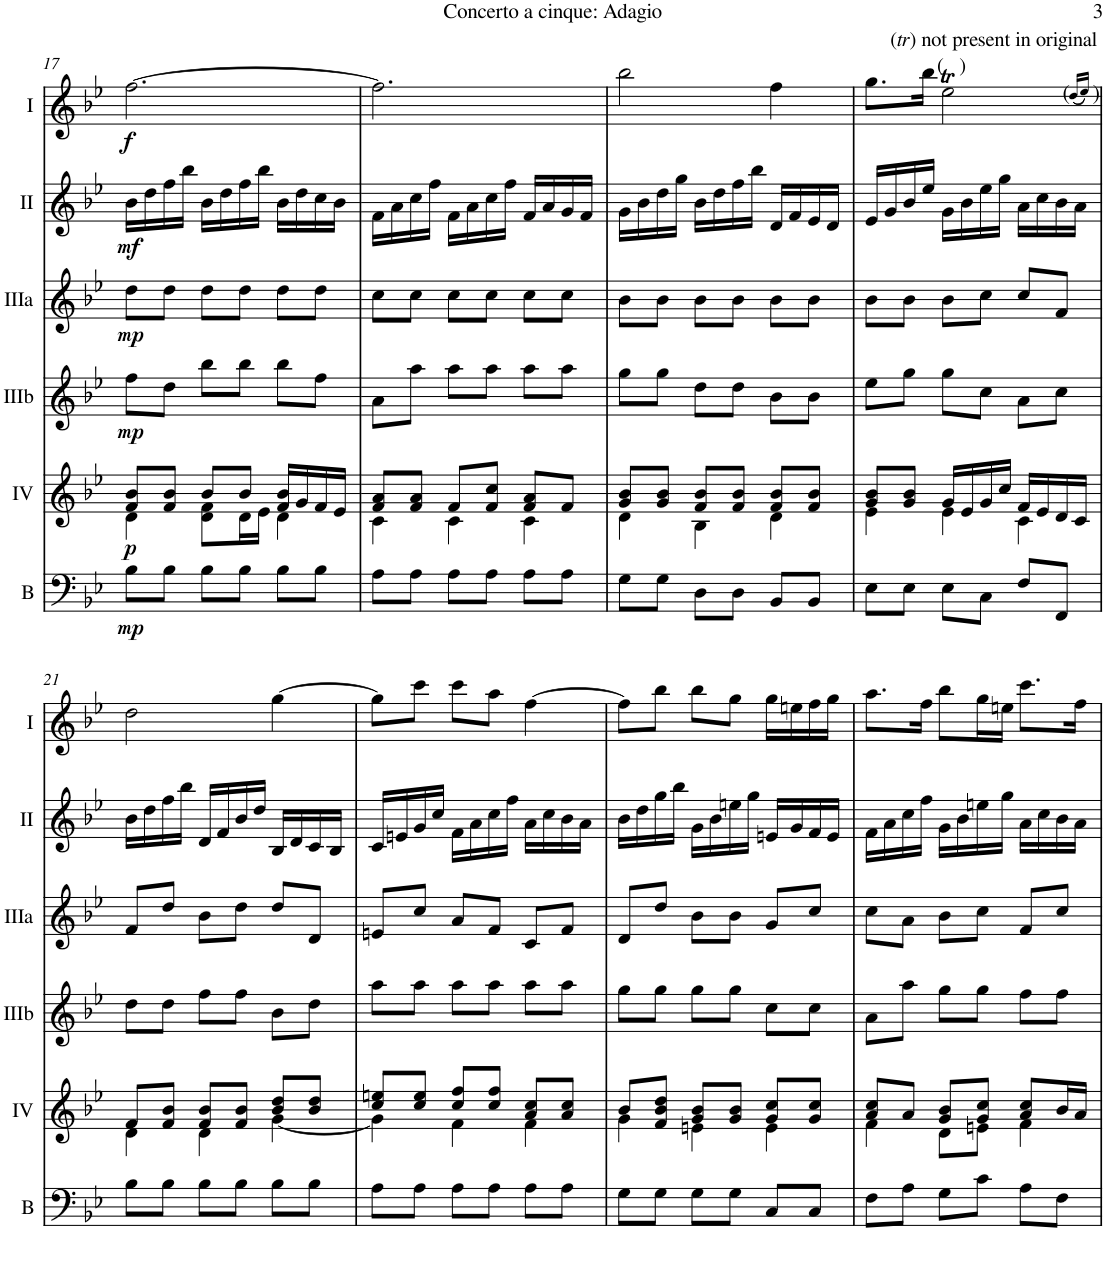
**kern	**dynam	**kern	**dynam	**kern	**dynam	**kern	**dynam	**kern	**dynam	**kern	**dynam
*part6	*part6	*part5	*part5	*part4	*part4	*part3	*part3	*part2	*part2	*part1	*part1
*staff6	*staff6	*staff5	*staff5	*staff4	*staff4	*staff3	*staff3	*staff2	*staff2	*staff1	*staff1
*I"Bass	*	*I"Acc. 4	*	*I"Acc. 3b	*	*I"Acc. 3a	*	*I"Acc. 2	*	*I"Acc. 1	*
*I'B	*	*	*	*	*	*	*	*	*	*	*
!!LO:PB:g=z
*clefF4	*	*clefG2	*	*clefG2	*	*clefG2	*	*clefG2	*	*clefG2	*
*Trd7c12	*	*	*	*Trd7c12	*	*	*	*	*	*	*
*k[b-e-]	*	*k[b-e-]	*	*k[b-e-]	*	*k[b-e-]	*	*k[b-e-]	*	*k[b-e-]	*
*M3/4	*	*M3/4	*	*M3/4	*	*M3/4	*	*M3/4	*	*M3/4	*
=17	=17	=17	=17	=17	=17	=17	=17	=17	=17	=17	=17
*	*	*^	*	*	*	*	*	*	*	*	*
!	!LO:DY:b	!	!	!LO:DY:b	!	!LO:DY:b	!	!LO:DY:b	!	!LO:DY:b	!	!LO:DY:b
8B-\L	mp	8f/ 8b-/L	4d\	p	8ff\L	mp	8dd\L	mp	16b-\LL	mf	[2.ff\	f
.	.	.	.	.	.	.	.	.	16dd\	.	.	.
8B-\J	.	8f/ 8b-/J	.	.	8dd\J	.	8dd\J	.	16ff\	.	.	.
.	.	.	.	.	.	.	.	.	16bb-\JJ	.	.	.
8B-\L	.	8b-/L	8d\ 8f\L	.	8bb-\L	.	8dd\L	.	16b-\LL	.	.	.
.	.	.	.	.	.	.	.	.	16dd\	.	.	.
8B-\J	.	8b-/J	16d\L	.	8bb-\J	.	8dd\J	.	16ff\	.	.	.
.	.	.	16e-\JJ	.	.	.	.	.	16bb-\JJ	.	.	.
8B-\L	.	16f/ 16b-/LL	4d\	.	8bb-\L	.	8dd\L	.	16b-\LL	.	.	.
.	.	16g/	.	.	.	.	.	.	16dd\	.	.	.
8B-\J	.	16f/	.	.	8ff\J	.	8dd\J	.	16cc\	.	.	.
.	.	16e-/JJ	.	.	.	.	.	.	16b-\JJ	.	.	.
=18	=18	=18	=18	=18	=18	=18	=18	=18	=18	=18	=18	=18
8A\L	.	8f/ 8a/L	4c\	.	8a\L	.	8cc\L	.	16f\LL	.	2.ff\]	.
.	.	.	.	.	.	.	.	.	16a\	.	.	.
8A\J	.	8f/ 8a/J	.	.	8aa\J	.	8cc\J	.	16cc\	.	.	.
.	.	.	.	.	.	.	.	.	16ff\JJ	.	.	.
8A\L	.	8f/L	4c\	.	8aa\L	.	8cc\L	.	16f\LL	.	.	.
.	.	.	.	.	.	.	.	.	16a\	.	.	.
8A\J	.	8f/ 8cc/J	.	.	8aa\J	.	8cc\J	.	16cc\	.	.	.
.	.	.	.	.	.	.	.	.	16ff\JJ	.	.	.
8A\L	.	8f/ 8a/L	4c\	.	8aa\L	.	8cc\L	.	16f/LL	.	.	.
.	.	.	.	.	.	.	.	.	16a/	.	.	.
8A\J	.	8f/J	.	.	8aa\J	.	8cc\J	.	16g/	.	.	.
.	.	.	.	.	.	.	.	.	16f/JJ	.	.	.
=19	=19	=19	=19	=19	=19	=19	=19	=19	=19	=19	=19	=19
8G\L	.	8g/ 8b-/L	4d\	.	8gg\L	.	8b-\L	.	16g\LL	.	2bb-\	.
.	.	.	.	.	.	.	.	.	16b-\	.	.	.
8G\J	.	8g/ 8b-/J	.	.	8gg\J	.	8b-\J	.	16dd\	.	.	.
.	.	.	.	.	.	.	.	.	16gg\JJ	.	.	.
8D\L	.	8f/ 8b-/L	4B-\	.	8dd\L	.	8b-\L	.	16b-\LL	.	.	.
.	.	.	.	.	.	.	.	.	16dd\	.	.	.
8D\J	.	8f/ 8b-/J	.	.	8dd\J	.	8b-\J	.	16ff\	.	.	.
.	.	.	.	.	.	.	.	.	16bb-\JJ	.	.	.
8BB-/L	.	8f/ 8b-/L	4d\	.	8b-\L	.	8b-\L	.	16d/LL	.	4ff\	.
.	.	.	.	.	.	.	.	.	16f/	.	.	.
8BB-/J	.	8f/ 8b-/J	.	.	8b-\J	.	8b-\J	.	16e-/	.	.	.
.	.	.	.	.	.	.	.	.	16d/JJ	.	.	.
=20	=20	=20	=20	=20	=20	=20	=20	=20	=20	=20	=20	=20
8E-\L	.	8g/ 8b-/L	4e-\	.	8ee-\L	.	8b-\L	.	16e-/LL	.	8.gg\L	.
.	.	.	.	.	.	.	.	.	16g/	.	.	.
8E-\J	.	8g/ 8b-/J	.	.	8gg\J	.	8b-\J	.	16b-/	.	.	.
.	.	.	.	.	.	.	.	.	16ee-/JJ	.	16bb-\Jk	.
!	!	!	!	!	!	!	!	!	!	!	!LO:TX:a:t=(   )	!
!	!	!	!	!	!	!	!	!	!	!	!LO:TX:a:t=(	!
!	!	!	!	!	!	!	!	!	!	!	!LO:TX:a:i:t=tr	!
!	!	!	!	!	!	!	!	!	!	!	!LO:TX:a:t=) not present in original	!
!	!	!	!	!	!	!	!	!	!	!	!LO:TX:a:t=(    )	!
8E-\L	.	16g/LL	4e-\	.	8gg\L	.	8b-\L	.	16g\LL	.	2ee-T\	.
.	.	16e-/	.	.	.	.	.	.	16b-\	.	.	.
8C\J	.	16g/	.	.	8cc\J	.	8cc\J	.	16ee-\	.	.	.
.	.	16cc/JJ	.	.	.	.	.	.	16gg\JJ	.	.	.
8F/L	.	16f/LL	4c\	.	8a\L	.	8cc/L	.	16a\LL	.	.	.
.	.	16e-/	.	.	.	.	.	.	16cc\	.	.	.
8FF/J	.	16d/	.	.	8cc\J	.	8f/J	.	16b-\	.	.	.
.	.	16c/JJ	.	.	.	.	.	.	16a\JJ	.	.	.
.	.	.	.	.	.	.	.	.	.	.	(16qdd/LL	.
.	.	.	.	.	.	.	.	.	.	.	16qee-/JJ)	.
!!LO:LB:g=z
=21	=21	=21	=21	=21	=21	=21	=21	=21	=21	=21	=21	=21
8B-\L	.	8f/L	4d\	.	8dd\L	.	8f/L	.	16b-\LL	.	2dd\	.
.	.	.	.	.	.	.	.	.	16dd\	.	.	.
8B-\J	.	8f/ 8b-/J	.	.	8dd\J	.	8dd/J	.	16ff\	.	.	.
.	.	.	.	.	.	.	.	.	16bb-\JJ	.	.	.
8B-\L	.	8f/ 8b-/L	4d\	.	8ff\L	.	8b-\L	.	16d/LL	.	.	.
.	.	.	.	.	.	.	.	.	16f/	.	.	.
8B-\J	.	8f/ 8b-/J	.	.	8ff\J	.	8dd\J	.	16b-/	.	.	.
.	.	.	.	.	.	.	.	.	16dd/JJ	.	.	.
8B-\L	.	8b-/ 8dd/L	[4g\	.	8b-\L	.	8dd/L	.	16B-/LL	.	[4gg\	.
.	.	.	.	.	.	.	.	.	16d/	.	.	.
8B-\J	.	8b-/ 8dd/J	.	.	8dd\J	.	8d/J	.	16c/	.	.	.
.	.	.	.	.	.	.	.	.	16B-/JJ	.	.	.
=22	=22	=22	=22	=22	=22	=22	=22	=22	=22	=22	=22	=22
8A\L	.	8cc/ 8een/L	4g\]	.	8aa\L	.	8en/L	.	16c/LL	.	8gg\L]	.
.	.	.	.	.	.	.	.	.	16en/	.	.	.
8A\J	.	8cc/ 8ee/J	.	.	8aa\J	.	8cc/J	.	16g/	.	8ccc\J	.
.	.	.	.	.	.	.	.	.	16cc/JJ	.	.	.
8A\L	.	8cc/ 8ff/L	4f\	.	8aa\L	.	8a/L	.	16f\LL	.	8ccc\L	.
.	.	.	.	.	.	.	.	.	16a\	.	.	.
8A\J	.	8cc/ 8ff/J	.	.	8aa\J	.	8f/J	.	16cc\	.	8aa\J	.
.	.	.	.	.	.	.	.	.	16ff\JJ	.	.	.
8A\L	.	8a/ 8cc/L	4f\	.	8aa\L	.	8c/L	.	16a\LL	.	[4ff\	.
.	.	.	.	.	.	.	.	.	16cc\	.	.	.
8A\J	.	8a/ 8cc/J	.	.	8aa\J	.	8f/J	.	16b-\	.	.	.
.	.	.	.	.	.	.	.	.	16a\JJ	.	.	.
=23	=23	=23	=23	=23	=23	=23	=23	=23	=23	=23	=23	=23
8G\L	.	8b-/L	4g\	.	8gg\L	.	8d/L	.	16b-\LL	.	8ff\L]	.
.	.	.	.	.	.	.	.	.	16dd\	.	.	.
8G\J	.	8f/ 8b-/ 8dd/J	.	.	8gg\J	.	8dd/J	.	16gg\	.	8bb-\J	.
.	.	.	.	.	.	.	.	.	16bb-\JJ	.	.	.
8G\L	.	8g/ 8b-/L	4en\	.	8gg\L	.	8b-\L	.	16g\LL	.	8bb-\L	.
.	.	.	.	.	.	.	.	.	16b-\	.	.	.
8G\J	.	8g/ 8b-/J	.	.	8gg\J	.	8b-\J	.	16een\	.	8gg\J	.
.	.	.	.	.	.	.	.	.	16gg\JJ	.	.	.
8C/L	.	8g/ 8cc/L	4e\	.	8cc\L	.	8g/L	.	16en/LL	.	16gg\LL	.
.	.	.	.	.	.	.	.	.	16g/	.	16een\	.
8C/J	.	8g/ 8cc/J	.	.	8cc\J	.	8cc/J	.	16f/	.	16ff\	.
.	.	.	.	.	.	.	.	.	16e/JJ	.	16gg\JJ	.
=24	=24	=24	=24	=24	=24	=24	=24	=24	=24	=24	=24	=24
8F\L	.	8a/ 8cc/L	4f\	.	8a\L	.	8cc\L	.	16f\LL	.	8.aa\L	.
.	.	.	.	.	.	.	.	.	16a\	.	.	.
8A\J	.	8a/J	.	.	8aa\J	.	8a\J	.	16cc\	.	.	.
.	.	.	.	.	.	.	.	.	16ff\JJ	.	16ff\Jk	.
8G\L	.	8g/ 8b-/L	8d\L	.	8gg\L	.	8b-\L	.	16g\LL	.	8bb-\L	.
.	.	.	.	.	.	.	.	.	16b-\	.	.	.
8c\J	.	8g/ 8cc/J	8en\J	.	8gg\J	.	8cc\J	.	16een\	.	16gg\L	.
.	.	.	.	.	.	.	.	.	16gg\JJ	.	16een\JJ	.
8A\L	.	8a/ 8cc/L	4f\	.	8ff\L	.	8f/L	.	16a\LL	.	8.ccc\L	.
.	.	.	.	.	.	.	.	.	16cc\	.	.	.
8F\J	.	16b-/L	.	.	8ff\J	.	8cc/J	.	16b-\	.	.	.
.	.	16a/JJ	.	.	.	.	.	.	16a\JJ	.	16ff\Jk	.
*	*	*v	*v	*	*	*	*	*	*	*	*	*
=	=	=	=	=	=	=	=	=	=	=	=
*-	*-	*-	*-	*-	*-	*-	*-	*-	*-	*-	*-
